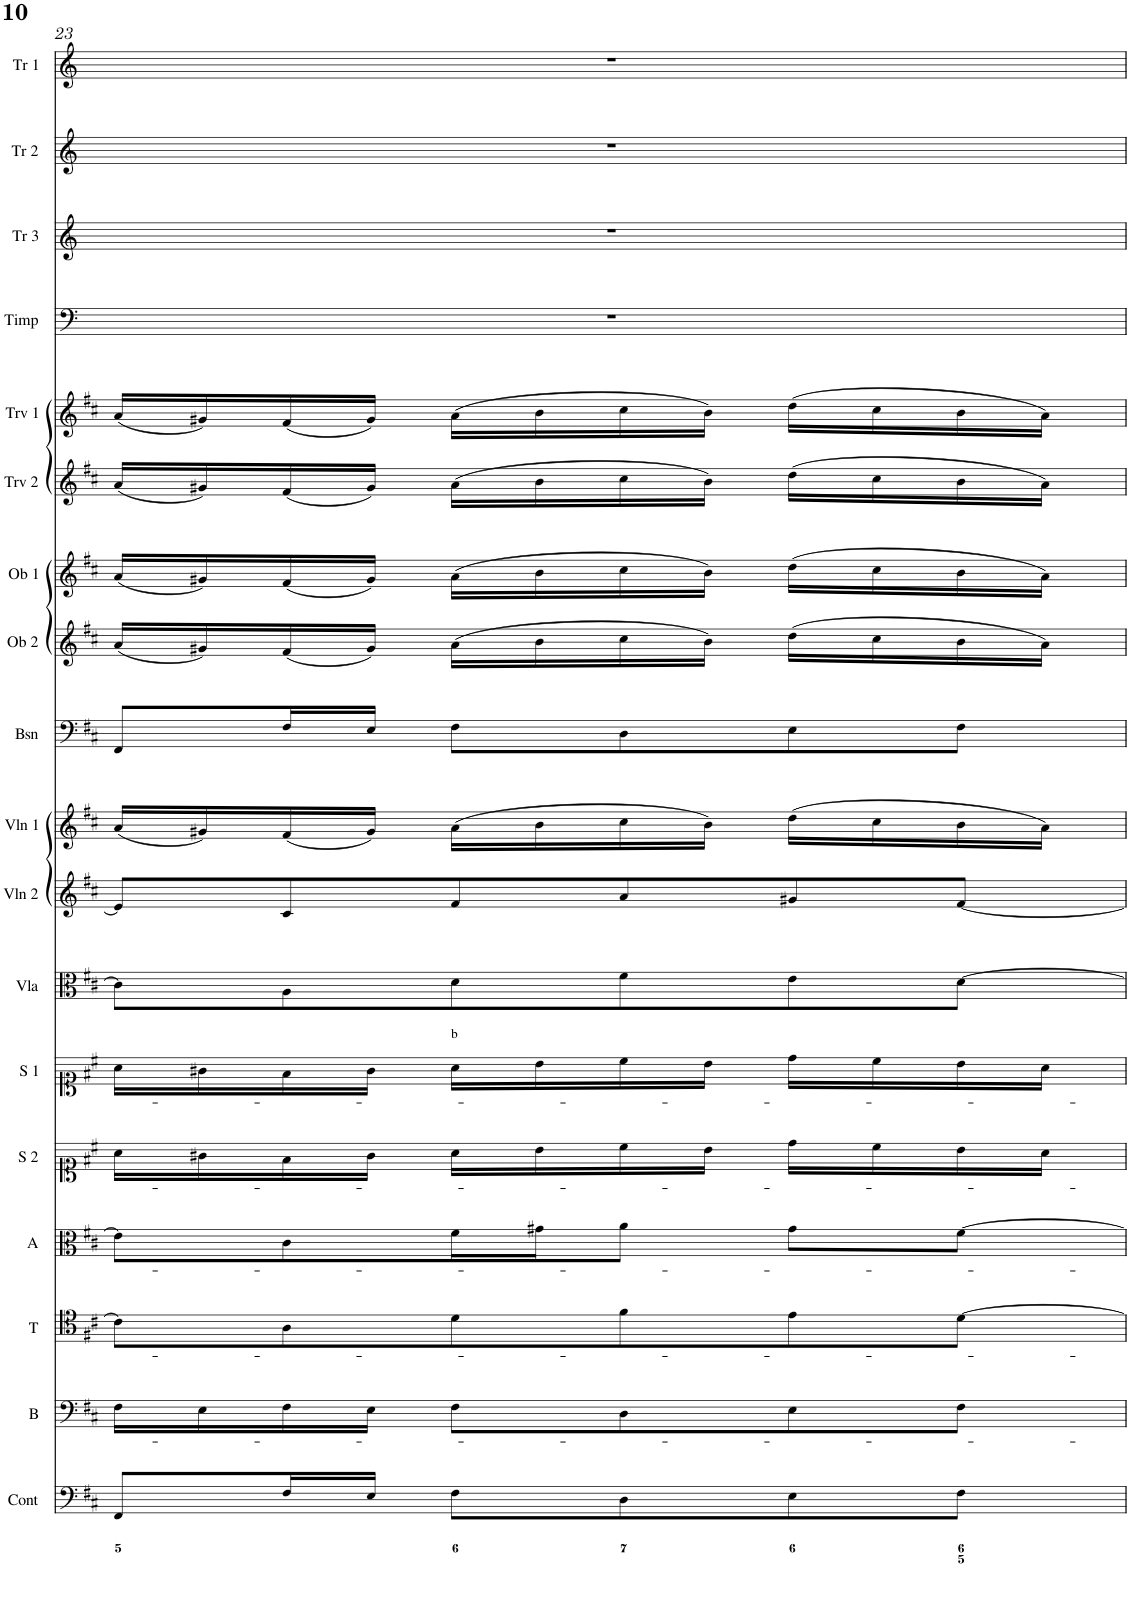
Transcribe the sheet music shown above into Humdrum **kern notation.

**kern	**kern	**kern	**kern	**kern	**kern	**kern	**kern	**kern	**kern	**kern	**kern	**kern	**kern	**kern	**kern	**kern	**kern
*part18	*part17	*part16	*part15	*part14	*part13	*part12	*part11	*part10	*part9	*part8	*part7	*part6	*part5	*part4	*part3	*part2	*part1
*staff18	*staff17	*staff16	*staff15	*staff14	*staff13	*staff12	*staff11	*staff10	*staff9	*staff8	*staff7	*staff6	*staff5	*staff4	*staff3	*staff2	*staff1
*I"Continuo	*I"Bass	*I"Tenor	*I"Alto	*I"Soprano 2	*I"Soprano 1	*I"Viola	*I"Violin 2	*I"Violin 1	*I"Bassoon	*I"Oboe 2	*I"Oboe 1	*I"Traverso 2	*I"Traverso 1	*I"Timpani	*I"Tromba 3	*I"Tromba 2	*I"Tromba 1
*I'Cont	*I'B	*I'T	*I'A	*I'S 2	*I'S 1	*I'Vla	*I'Vln 2	*I'Vln 1	*I'Bsn	*I'Ob 2	*I'Ob 1	*I'Trv 2	*I'Trv 1	*I'Timp	*I'Tr 3	*I'Tr 2	*I'Tr 1
!!LO:PB:g=z
*clefF4	*clefF4	*clefC4	*clefC3	*clefC1	*clefC1	*clefC3	*clefG2	*clefG2	*clefF4	*clefG2	*clefG2	*clefG2	*clefG2	*clefF4	*clefG2	*clefG2	*clefG2
*	*	*	*	*	*	*	*	*	*	*	*	*	*	*Trd-1c-2	*Trd-1c-2	*Trd-1c-2	*Trd-1c-2
*k[f#c#]	*k[f#c#]	*k[f#c#]	*k[f#c#]	*k[f#c#]	*k[f#c#]	*k[f#c#]	*k[f#c#]	*k[f#c#]	*k[f#c#]	*k[f#c#]	*k[f#c#]	*k[f#c#]	*k[f#c#]	*k[]	*k[]	*k[]	*k[]
*M3/4	*M3/4	*M3/4	*M3/4	*M3/4	*M3/4	*M3/4	*M3/4	*M3/4	*M3/4	*M3/4	*M3/4	*M3/4	*M3/4	*M3/4	*M3/4	*M3/4	*M3/4
=23	=23	=23	=23	=23	=23	=23	=23	=23	=23	=23	=23	=23	=23	=23	=23	=23	=23
8FF#/L	16F#\LL	8c#\L]	8e\L]	16a\LL	16a\LL	8c#\L]	8e/L]	(16a/LL	8FF#/L	(16a/LL	(16a/LL	(16a/LL	(16a/LL	2.r	2.r	2.r	2.r
.	16E\	.	.	16g#X\	16g#X\	.	.	16g#X/)	.	16g#X/)	16g#X/)	16g#X/)	16g#X/)	.	.	.	.
16F#/L	16F#\	8A\	8c#\	16f#\	16f#\	8A\	8c#/	(16f#/	16F#/L	(16f#/	(16f#/	(16f#/	(16f#/	.	.	.	.
16E/JJ	16E\JJ	.	.	16g#\JJ	16g#\JJ	.	.	16g#/JJ)	16E/JJ	16g#/JJ)	16g#/JJ)	16g#/JJ)	16g#/JJ)	.	.	.	.
!	!	!	!	!	!LO:TX:a:t=b	!	!	!	!	!	!	!	!	!	!	!	!
8F#\L	8F#\L	8d\	16f#\L	16a\LL	16a\LL	8d\	8f#/	(16a\LL	8F#\L	(16a\LL	(16a\LL	(16a\LL	(16a\LL	.	.	.	.
.	.	.	16g#X\J	16b\	16b\	.	.	16b\	.	16b\	16b\	16b\	16b\	.	.	.	.
8D\	8D\	8f#\	8a\J	16cc#\	16cc#\	8f#\	8a/	16cc#\	8D\	16cc#\	16cc#\	16cc#\	16cc#\	.	.	.	.
.	.	.	.	16b\JJ	16b\JJ	.	.	16b\JJ)	.	16b\JJ)	16b\JJ)	16b\JJ)	16b\JJ)	.	.	.	.
8E\	8E\	8e\	8g#\L	16dd\LL	16dd\LL	8e\	8g#X/	(16dd\LL	8E\	(16dd\LL	(16dd\LL	(16dd\LL	(16dd\LL	.	.	.	.
.	.	.	.	16cc#\	16cc#\	.	.	16cc#\	.	16cc#\	16cc#\	16cc#\	16cc#\	.	.	.	.
8F#\J	8F#\J	[8d\J	[8f#\J	16b\	16b\	[8d\J	[8f#/J	16b\	8F#\J	16b\	16b\	16b\	16b\	.	.	.	.
.	.	.	.	16a\JJ	16a\JJ	.	.	16a\JJ)	.	16a\JJ)	16a\JJ)	16a\JJ)	16a\JJ)	.	.	.	.
=	=	=	=	=	=	=	=	=	=	=	=	=	=	=	=	=	=
*-	*-	*-	*-	*-	*-	*-	*-	*-	*-	*-	*-	*-	*-	*-	*-	*-	*-
